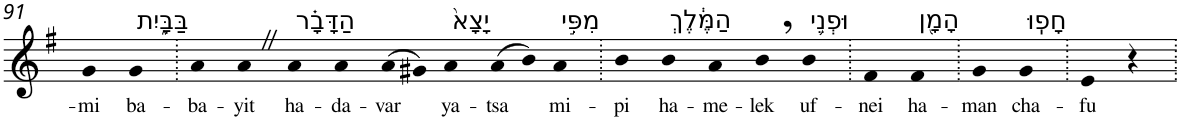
**kern	**text
*part1	*part1
*staff1	*staff1
*I"Piano	*
*I'Pno	*
!!LO:PB:g=z
*clefG2	*
*k[f#]	*
*G:	*
=91	=91
!	!LO:LY:b
4g	-mi
!LO:TX:a:t=בַּבָּ֑יִת	!
!	!LO:LY:b
4g	ba-
=92.	=92.
!	!LO:LY:b
4a	-ba-
!	!LO:LY:b
4aZ	-yit
!LO:TX:a:t=הַדָּבָ֗ר	!
!	!LO:LY:b
4a	ha-
!	!LO:LY:b
4a	-da-
!	!LO:LY:b
(>8a	-var
8g#X)	.
!LO:TX:a:t=יָצָא֙	!
!	!LO:LY:b
4a	ya-
!	!LO:LY:b
(>8a	-tsa
8b)	.
!LO:TX:a:t=מִפִּ֣י	!
!	!LO:LY:b
4a	mi-
=93.	=93.
!	!LO:LY:b
4b	-pi
!LO:TX:a:t=הַמֶּ֔לֶךְ	!
!	!LO:LY:b
4b	ha-
!	!LO:LY:b
4a	-me-
!	!LO:LY:b
4b,	-lek
!LO:TX:a:t=וּפְנֵ֥י	!
!	!LO:LY:b
4b	uf-
=94.	=94.
!	!LO:LY:b
4f#	-nei
!LO:TX:a:t=הָמָ֖ן	!
!	!LO:LY:b
4f#	ha-
=95.	=95.
!	!LO:LY:b
4g	-man
!LO:TX:a:t=חָפֽוּ	!
!	!LO:LY:b
4g	cha-
=96.	=96.
!	!LO:LY:b
4e	-fu
4r	.
=.	=.
*-	*-
